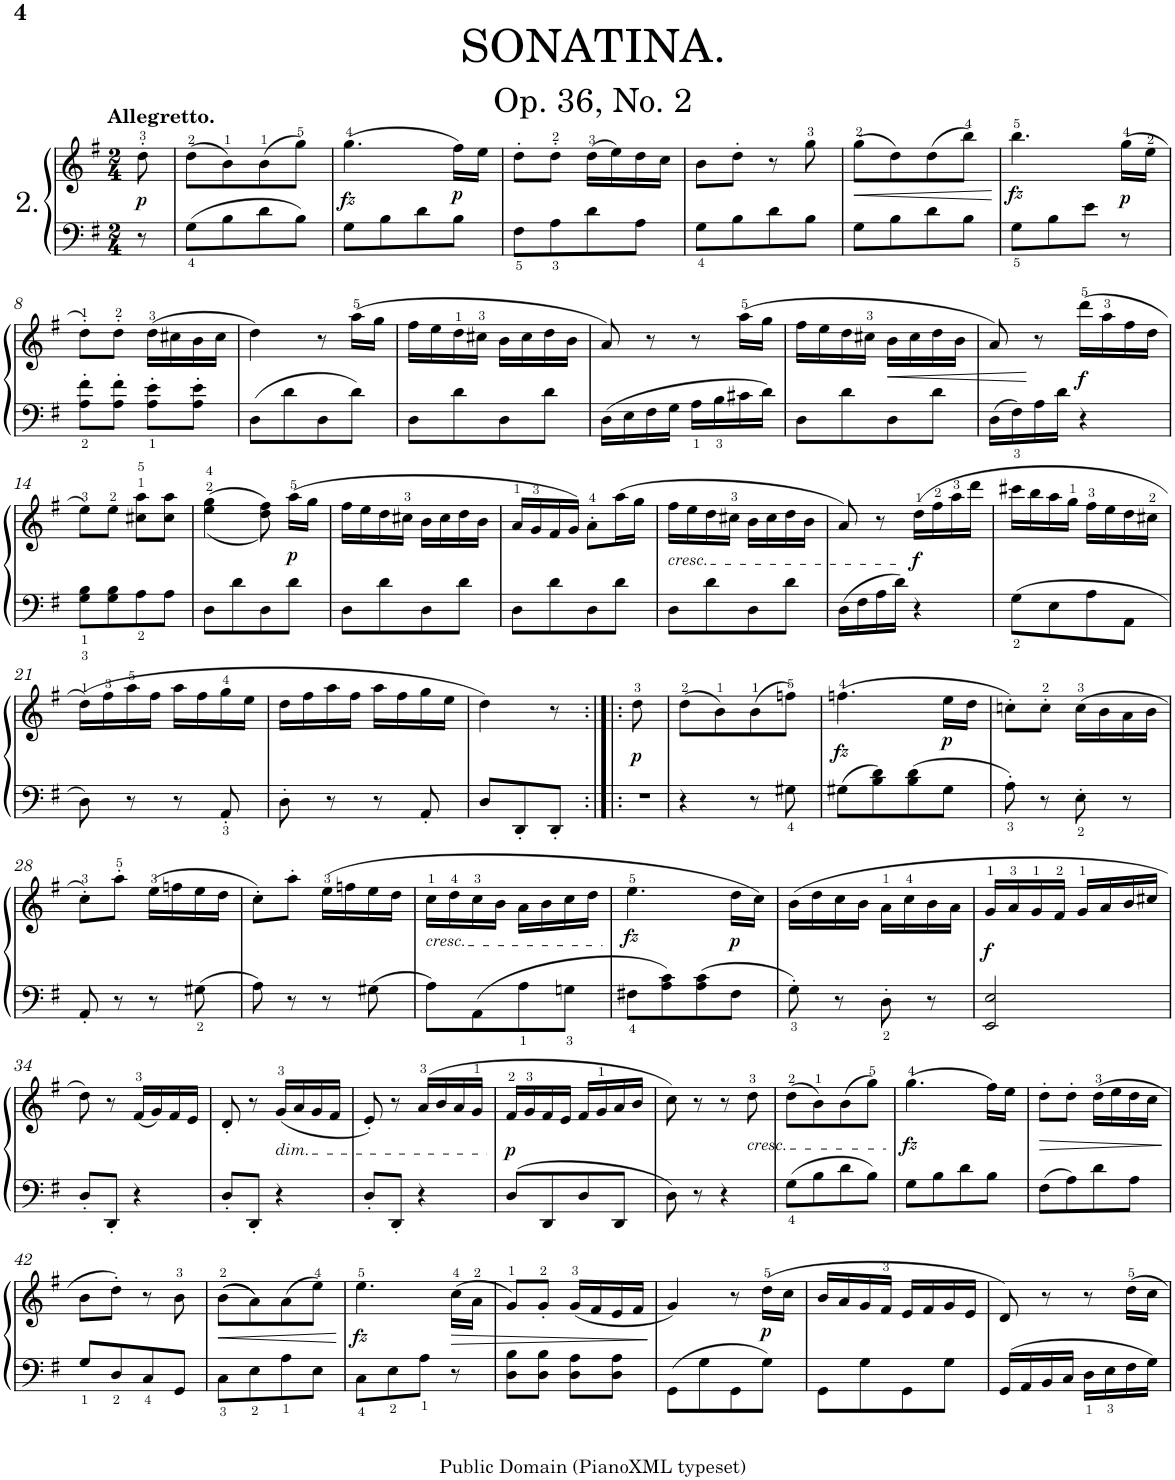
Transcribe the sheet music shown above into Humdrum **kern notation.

**kern	**kern	**dynam
*part1	*part1	*part1
*staff2	*staff1	*staff1/2
*I"Piano	*	*
*I'Pno.	*	*
!!LO:PB:g=z
*clefF4	*clefG2	*
*k[f#]	*k[f#]	*
*M2/4	*M2/4	*
=1	=1	=1
!	!LO:TX:a:B:t=Allegretto.	!
!	!LO:TX:b:t=2.	!
!	!	!LO:DY:b
8r	8dd'\	p
=2	=2	=2
8G\L	(8dd\L	.
8B\	8b\)	.
8d\	(8b\	.
8B\J	8gg\J)	.
=3	=3	=3
!	!	!LO:DY:b
8G\L	(4.gg\	fz
8B\	.	.
8d\	.	.
!	!	!LO:DY:b
8B\J	16ff#\LL)	p
.	16ee\JJ	.
=4	=4	=4
8F#\L	8dd'\L	.
8A\	8dd'\J	.
8d\	(16dd\LL	.
.	16ee\)	.
8A\J	16dd\	.
.	16cc\JJ	.
=5	=5	=5
8G\L	8b\L	.
8B\	8dd'\J	.
8d\	8r	.
8B\J	8gg\	.
=6	=6	=6
!	!	!LO:HP:b
8G\L	(8gg\L	<
8B\	8dd\)	.
8d\	(8dd\	.
8B\J	8bb\J)	.
.	.	[
=7	=7	=7
!	!	!LO:DY:b
8G\L	4.bb\	fz
8B\	.	.
8e\J	.	.
!	!	!LO:DY:b
8r	(16gg\LL	p
.	16ee\JJ	.
!!LO:LB:g=z
=8	=8	=8
8A\' 8f#\'L	8dd'\L)	.
8A\' 8f#\'J	8dd'\J	.
8A\' 8e\'L	(16dd\LL	.
.	16cc#X\	.
8A\' 8e\'J	16b\	.
.	16cc#\JJ	.
=9	=9	=9
8D\L	4dd\)	.
8d\	.	.
8D\	8r	.
8d\J	(16aa\LL	.
.	16gg\JJ	.
=10	=10	=10
8D\L	16ff#\LL	.
.	16ee\	.
8d\	16dd\	.
.	16cc#X\JJ	.
8D\	16b\LL	.
.	16cc#\	.
8d\J	16dd\	.
.	16b\JJ	.
=11	=11	=11
16D\LL	8a/)	.
16E\	.	.
16F#\	8r	.
16G\JJ	.	.
16A\LL	8r	.
16B\	.	.
16c#X\	(16aa\LL	.
16d\JJ	16gg\JJ	.
=12	=12	=12
8D\L	16ff#\LL	.
.	16ee\	.
8d\	16dd\	.
.	16cc#X\JJ	.
!	!	!LO:HP:b
8D\	16b\LL	<
.	16cc#\	.
8d\J	16dd\	.
.	16b\JJ	.
=13	=13	=13
16D\LL	8a/)	.
16F#\	.	.
16A\	8r	[
16d\JJ	.	.
!	!	!LO:DY:b
4r	(16ddd\LL	f
.	16aa\	.
.	16ff#\	.
.	16dd\JJ	.
!!LO:LB:g=z
=14	=14	=14
8G\ 8B\L	8ee\L)	.
8G\ 8B\	8ee\J	.
8A\	8cc#X\ 8aa\L	.
8A\J	8cc#\ 8aa\J	.
=15	=15	=15
8D\L	((<4ee\ 4gg\	.
8d\	.	.
8D\	8dd\ 8ff#\))	.
!	!	!LO:DY:b
8d\J	(16aa\LL	p
.	16gg\JJ	.
=16	=16	=16
8D\L	16ff#\LL	.
.	16ee\	.
8d\	16dd\	.
.	16cc#X\JJ	.
8D\	16b\LL	.
.	16cc#\	.
8d\J	16dd\	.
.	16b\JJ	.
=17	=17	=17
8D\L	16a/LL	.
.	16g/	.
8d\	16f#/	.
.	16g/JJ)	.
8D\	8a'\L	.
8d\J	(16aa\L	.
.	16gg\JJ	.
=18	=18	=18
!	!LO:TX:b:i:t=cresc.	!
8D\L	16ff#\LL	.
.	16ee\	.
8d\	16dd\	.
.	16cc#X\JJ	.
8D\	16b\LL	.
.	16cc#\	.
8d\J	16dd\	.
.	16b\JJ	.
=19	=19	=19
16D\LL	8a/)	.
16F#\	.	.
16A\	8r	.
16d\JJ	.	.
!	!	!LO:DY:b
4r	(16dd\LL	f
.	16ff#\	.
.	16aa\	.
.	16ddd\JJ	.
=20	=20	=20
8G\L	16ccc#X\LL	.
.	16bb\	.
8E\	16aa\	.
.	16gg\JJ	.
8A\	16ff#\LL	.
.	16ee\	.
8AA\J	16dd\	.
.	16cc#X\JJ	.
!!LO:LB:g=z
=21	=21	=21
8D\	(16dd\LL)	.
.	16ff#\	.
8r	16aa\	.
.	16ff#\JJ	.
8r	16aa\LL	.
.	16ff#\	.
8AA'/	16gg\	.
.	16ee\JJ	.
=22	=22	=22
8D'\	16dd\LL	.
.	16ff#\	.
8r	16aa\	.
.	16ff#\JJ	.
8r	16aa\LL	.
.	16ff#\	.
8AA'/	16gg\	.
.	16ee\JJ	.
=23	=23	=23
8D/L	4dd\)	.
8DD'/	.	.
8DD'/J	8r	.
=24:|!|:	=24:|!|:	=24:|!|:
!	!	!LO:DY:b
2r	8dd\	p
.	4.ryy	.
=25	=25	=25
4r	(8dd\L	.
.	8b\)	.
8r	(8b\	.
8G#X\	8ffn\J)	.
=26	=26	=26
!	!	!LO:DY:b
8G#X\L	(4.ffn\	fz
8B\ 8d\	.	.
8B\ 8d\	.	.
!	!	!LO:DY:b
8G#\J	16ee\LL	p
.	16dd\JJ	.
=27	=27	=27
8A'\	8ccn'\L)	.
8r	8cc'\J	.
8E'\	(16cc\LL	.
.	16b\	.
8r	16a\	.
.	16b\JJ	.
!!LO:LB:g=z
=28	=28	=28
8AA'/	8cc'\L)	.
8r	8aa'\J	.
8r	(16ee\LL	.
.	16ffn\	.
8G#X\	16ee\	.
.	16dd\JJ	.
=29	=29	=29
8A\	8cc'\L)	.
8r	8aa'\J	.
8r	(16ee\LL	.
.	16ffn\	.
8G#X\	16ee\	.
.	16dd\JJ	.
=30	=30	=30
!	!LO:TX:b:i:t=cresc.	!
8A\L	16cc\LL	.
.	16dd\	.
8AA\	16cc\	.
.	16b\JJ	.
8A\	16a\LL	.
.	16b\	.
8Gn\J	16cc\	.
.	16dd\JJ	.
=31	=31	=31
!	!	!LO:DY:a=2
8F#X\L	4.ee\	fz
8A\ 8c\	.	.
8A\ 8c\	.	.
!	!	!LO:DY:b
8F#\J	16dd\LL	p
.	16cc\JJ)	.
=32	=32	=32
8G'\	(16b\LL	.
.	16dd\	.
8r	16cc\	.
.	16b\JJ	.
8D'\	16a\LL	.
.	16cc\	.
8r	16b\	.
.	16a\JJ	.
=33	=33	=33
!	!	!LO:DY:b
2EE/ 2E/	16g/LL	f
.	16a/	.
.	16g/	.
.	16f#/JJ	.
.	16g/LL	.
.	16a/	.
.	16b/	.
.	16cc#X/JJ	.
!!LO:LB:g=z
=34	=34	=34
8D'/L	8dd\)	.
8DD'/J	8r	.
4r	(16f#/LL	.
.	16g/)	.
.	16f#/	.
.	16e/JJ	.
=35	=35	=35
8D'/L	8d'/	.
8DD'/J	8r	.
!	!LO:TX:b:i:t=dim.	!
4r	(16g/LL	.
.	16a/	.
.	16g/	.
.	16f#/JJ	.
=36	=36	=36
8D'/L	8e'/)	.
8DD'/J	8r	.
4r	(16a/LL	.
.	16b/	.
.	16a/	.
.	16g/JJ	.
=37	=37	=37
!	!	!LO:DY:b
8D/L	16f#/LL	p
.	16g/	.
8DD/	16f#/	.
.	16e/JJ	.
8D/	16f#/LL	.
.	16g/	.
8DD/J	16a/	.
.	16b/JJ	.
=38	=38	=38
8D\	8cc\)	.
8r	8r	.
4r	8r	.
!	!LO:TX:b:i:t=cresc.	!
.	8dd\	.
=39	=39	=39
8G\L	(8dd\L	.
8B\	8b\)	.
8d\	(8b\	.
8B\J	8gg\J)	.
=40	=40	=40
!	!	!LO:DY:b
8G\L	(4.gg\	fz
8B\	.	.
8d\	.	.
8B\J	16ff#\LL)	.
.	16ee\JJ	.
=41	=41	=41
!	!	!LO:HP:b
8F#\L	8dd'\L	>
8A\	8dd'\J	.
8d\	(16dd\LL	.
.	16ee\	.
8A\J	16dd\	.
.	16cc\JJ	.
.	.	]
!!LO:LB:g=z
=42	=42	=42
8G/L	8b\L	.
8D/	8dd'\J)	.
8C/	8r	.
8GG/J	8b\	.
=43	=43	=43
!	!	!LO:HP:b
8C\L	((8b\L	<
8E\	8a\))	.
8A\	(8a\	.
8E\J	8ee\J)	.
.	.	[
=44	=44	=44
!	!	!LO:DY:b
8C\L	4.ee\	fz
8E\	.	.
8A\J	.	.
!	!	!LO:HP:b
8r	(16cc\LL	>
.	16a\JJ	.
=45	=45	=45
8D\ 8B\L	8g/L)	.
8D\ 8B\J	8g'/J	.
8D\ 8A\L	(16g/LL	.
.	16f#/	.
8D\ 8A\J	16e/	.
.	16f#/JJ	.
.	.	]
=46	=46	=46
8GG\L	4g/)	.
8G\	.	.
8GG\	8r	.
!	!	!LO:DY:b
8G\J	(16dd\LL	p
.	16cc\JJ	.
=47	=47	=47
8GG\L	16b/LL	.
.	16a/	.
8G\	16g/	.
.	16f#/JJ	.
8GG\	16e/LL	.
.	16f#/	.
8G\J	16g/	.
.	16e/JJ	.
=48	=48	=48
16GG/LL	8d/)	.
16AA/	.	.
16BB/	8r	.
16C/JJ	.	.
16D\LL	8r	.
16E\	.	.
16F#\	16dd\LL	.
16G\JJ	16cc\JJ	.
=	=	=
*-	*-	*-
